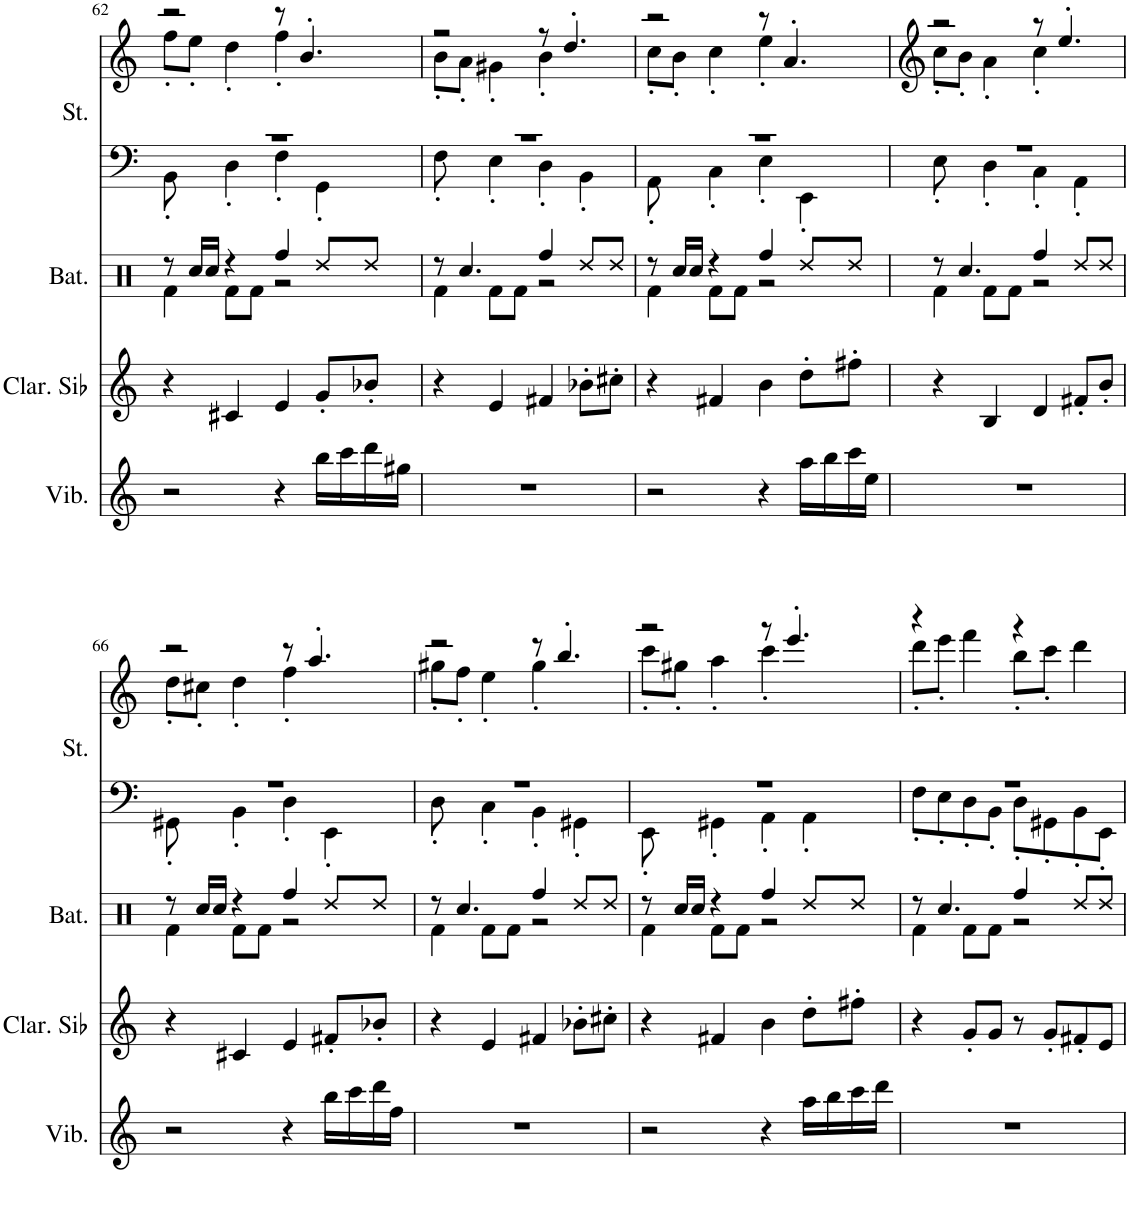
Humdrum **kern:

**kern	**kern	**kern	**kern	**kern
*part4	*part3	*part2	*part1	*part1
*staff5	*staff4	*staff3	*staff2	*staff1
*I"Vibraphone	*I"Clarinette en Sib	*I"Batterie	*I"Cordes	*
*I'Vib.	*I'Clar. Sib	*I'Bat.	*	*
!!LO:PB:g=z
*clefG2	*clefG2	*clefX	*clefF4	*clefG2
*	*Trd1c2	*	*	*
*k[]	*k[]	*k[]	*k[]	*k[]
*M2/2	*M2/2	*M2/2	*M2/2	*M2/2
=62	=62	=62	=62	=62
*	*	*^	*^	*^
2r	4r	8r	4Rf\	1r	8BB'\	2r	8ff'\L
.	.	16Rcc/LL	.	.	8ryy	.	8ee'\J
.	.	16Rcc/JJ	.	.	.	.	.
.	4c#X/	4r	8Rf\L	.	4D'\	.	4dd'\
.	.	.	8Rf\J	.	.	.	.
4r	4e/	4Rff/	2r	.	4F'\	8r	4ff'\
.	.	.	.	.	.	4.b'/	.
16bb\LL	8g'/L	8Rdd/L	.	.	4GG'\	.	4ryy
16ccc\	.	.	.	.	.	.	.
16ddd\	8b-X'/J	8Rdd/J	.	.	.	.	.
16gg#X\JJ	.	.	.	.	.	.	.
=63	=63	=63	=63	=63	=63	=63	=63
1r	4r	8r	4Rf\	1r	8F'\	2r	8b'\L
.	.	4.Rcc/	.	.	8ryy	.	8a'\J
.	4e/	.	8Rf\L	.	4E'\	.	4g#X'\
.	.	.	8Rf\J	.	.	.	.
.	4f#X/	4Rff/	2r	.	4D'\	8r	4b'\
.	.	.	.	.	.	4.dd'/	.
.	8b-X'\L	8Rdd/L	.	.	4BB'\	.	4ryy
.	8cc#X'\J	8Rdd/J	.	.	.	.	.
=64	=64	=64	=64	=64	=64	=64	=64
2r	4r	8r	4Rf\	1r	8AA'\	2r	8cc'\L
.	.	16Rcc/LL	.	.	8ryy	.	8b'\J
.	.	16Rcc/JJ	.	.	.	.	.
.	4f#X/	4r	8Rf\L	.	4C'\	.	4cc'\
.	.	.	8Rf\J	.	.	.	.
4r	4b\	4Rff/	2r	.	4E'\	8r	4ee'\
.	.	.	.	.	.	4.a'/	.
16aa\LL	8dd'\L	8Rdd/L	.	.	4EE'\	.	4ryy
16bb\	.	.	.	.	.	.	.
16ccc\	8ff#X'\J	8Rdd/J	.	.	.	.	.
16ee\JJ	.	.	.	.	.	.	.
=65	=65	=65	=65	=65	=65	=65	=65
1r	4r	8r	4Rf\	1r	8E'\	2r	8cc'\L
.	.	4.Rcc/	.	.	8ryy	.	8b'\J
.	4B/	.	8Rf\L	.	4D'\	.	4a'\
.	.	.	8Rf\J	.	.	.	.
.	4d/	4Rff/	2r	.	4C'\	8r	4cc'\
.	.	.	.	.	.	4.ee'/	.
.	8f#X'/L	8Rdd/L	.	.	4AA'\	.	4ryy
.	8b'/J	8Rdd/J	.	.	.	.	.
!!LO:LB:g=z	!!
=66	=66	=66	=66	=66	=66	=66	=66
2r	4r	8r	4Rf\	1r	8GG#X'\	2r	8dd'\L
.	.	16Rcc/LL	.	.	8ryy	.	8cc#X'\J
.	.	16Rcc/JJ	.	.	.	.	.
.	4c#X/	4r	8Rf\L	.	4BB'\	.	4dd'\
.	.	.	8Rf\J	.	.	.	.
4r	4e/	4Rff/	2r	.	4D'\	8r	4ff'\
.	.	.	.	.	.	4.aa'/	.
16bb\LL	8f#X'/L	8Rdd/L	.	.	4EE'\	.	4ryy
16ccc\	.	.	.	.	.	.	.
16ddd\	8b-X'/J	8Rdd/J	.	.	.	.	.
16ff\JJ	.	.	.	.	.	.	.
=67	=67	=67	=67	=67	=67	=67	=67
1r	4r	8r	4Rf\	1r	8D'\	2r	8gg#X'\L
.	.	4.Rcc/	.	.	8ryy	.	8ff'\J
.	4e/	.	8Rf\L	.	4C'\	.	4ee'\
.	.	.	8Rf\J	.	.	.	.
.	4f#X/	4Rff/	2r	.	4BB'\	8r	4gg#'\
.	.	.	.	.	.	4.bb'/	.
.	8b-X'\L	8Rdd/L	.	.	4GG#X'\	.	4ryy
.	8cc#X'\J	8Rdd/J	.	.	.	.	.
=68	=68	=68	=68	=68	=68	=68	=68
2r	4r	8r	4Rf\	1r	8EE'\	2r	8ccc'\L
.	.	16Rcc/LL	.	.	8ryy	.	8gg#X'\J
.	.	16Rcc/JJ	.	.	.	.	.
.	4f#X/	4r	8Rf\L	.	4GG#X'\	.	4aa'\
.	.	.	8Rf\J	.	.	.	.
4r	4b\	4Rff/	2r	.	4AA'\	8r	4ccc'\
.	.	.	.	.	.	4.eee'/	.
16aa\LL	8dd'\L	8Rdd/L	.	.	4AA'\	.	4ryy
16bb\	.	.	.	.	.	.	.
16ccc\	8ff#X'\J	8Rdd/J	.	.	.	.	.
16ddd\JJ	.	.	.	.	.	.	.
=69	=69	=69	=69	=69	=69	=69	=69
1r	4r	8r	4Rf\	1r	8F'\L	4r	8ddd'\L
.	.	4.Rcc/	.	.	8E'\	.	8eee'\J
.	8g'/L	.	8Rf\L	.	8D'\	4fff\	4ryy
.	8g/J	.	8Rf\J	.	8BB'\J	.	.
.	8r	4Rff/	2r	.	8D'\L	4r	8bb'\L
.	8g'/L	.	.	.	8GG#X'\	.	8ccc'\J
.	8f#X'/	8Rdd/L	.	.	8BB'\	4ddd\	4ryy
.	8e/J	8Rdd/J	.	.	8EE'\J	.	.
*	*	*v	*v	*	*	*	*
*	*	*	*v	*v	*	*
*	*	*	*	*v	*v
=	=	=	=	=
*-	*-	*-	*-	*-
